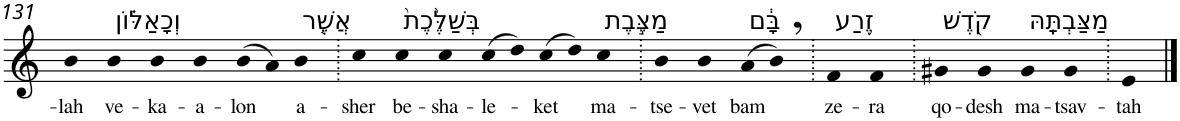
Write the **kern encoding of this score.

**kern	**text
*part1	*part1
*staff1	*staff1
*I"Piano	*
*I'Pno	*
!!LO:PB:g=z
*clefG2	*
*k[]	*
=131	=131
!	!LO:LY:b
4b	-lah
!LO:TX:a:t=וְכָאַלּ֗וֹן	!
!	!LO:LY:b
4b	ve-
!	!LO:LY:b
4b	-ka-
!	!LO:LY:b
4b	-a-
!	!LO:LY:b
(8b	-lon
8a)	.
!LO:TX:a:t=אֲשֶׁ֤ר	!
!	!LO:LY:b
4b	a-
=132.	=132.
!	!LO:LY:b
4cc	-sher
!LO:TX:a:t=בְּשַׁלֶּ֙כֶת֙	!
!	!LO:LY:b
4cc	be-
!	!LO:LY:b
4cc	-sha-
!	!LO:LY:b
(8cc	-le-
8dd)	.
!	!LO:LY:b
(8cc	-ket
8dd)	.
!LO:TX:a:t=מַצֶּ֣בֶת	!
!	!LO:LY:b
4cc	ma-
=133.	=133.
!	!LO:LY:b
4b	-tse-
!	!LO:LY:b
4b	-vet
!LO:TX:a:t=בָּ֔ם	!
!	!LO:LY:b
(8a	bam
8b,)	.
=134.	=134.
!LO:TX:a:t=זֶ֥רַע	!
!	!LO:LY:b
4f	ze-
!	!LO:LY:b
4f	-ra
=135.	=135.
!LO:TX:a:t=קֹ֖דֶשׁ	!
!	!LO:LY:b
4g#X	qo-
!	!LO:LY:b
4g#	-desh
!LO:TX:a:t=מַצַּבְתָּֽהּ	!
!	!LO:LY:b
4g#	ma-
!	!LO:LY:b
4g#	-tsav-
=136.	=136.
!	!LO:LY:b
4e	-tah
==	==
*-	*-
